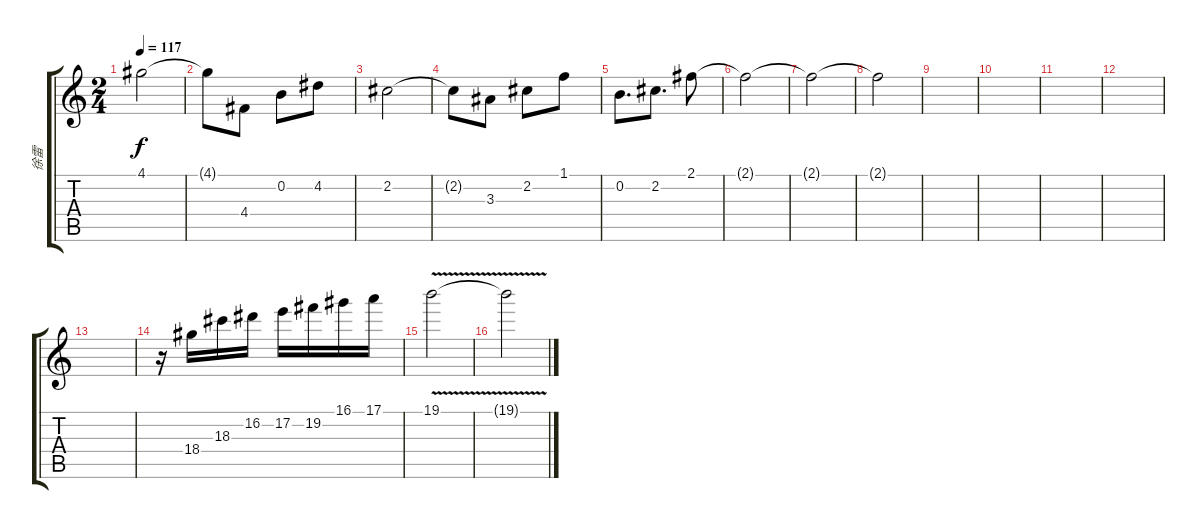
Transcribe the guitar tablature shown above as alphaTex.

\track ("徐雷" "徐雷") {instrument distortionguitar}
\staff {score tabs}
\tuning (E4 B3 G3 D3 A2 E2) {hide}
\ts (2 4)
\tempo 117
\clef g2
\ks c
4.1.2{dy f} |
4.1{t}.8 4.4.8 0.2.8 4.2.8 |
2.2.2 |
2.2{t}.8 3.3.8 2.2.8 1.1.8 |
0.2.8{d} 2.2.8{d} 2.1.8 |
2.1{t}.2 |
2.1{t}.2 |
2.1{t}.2 |
|
|
|
|
|
r.16 18.4.16 18.3.16 16.2.16 17.2.16 19.2.16 16.1.16 17.1.16 |
19.1{v}.2{volume 7} |
19.1{t}.2
